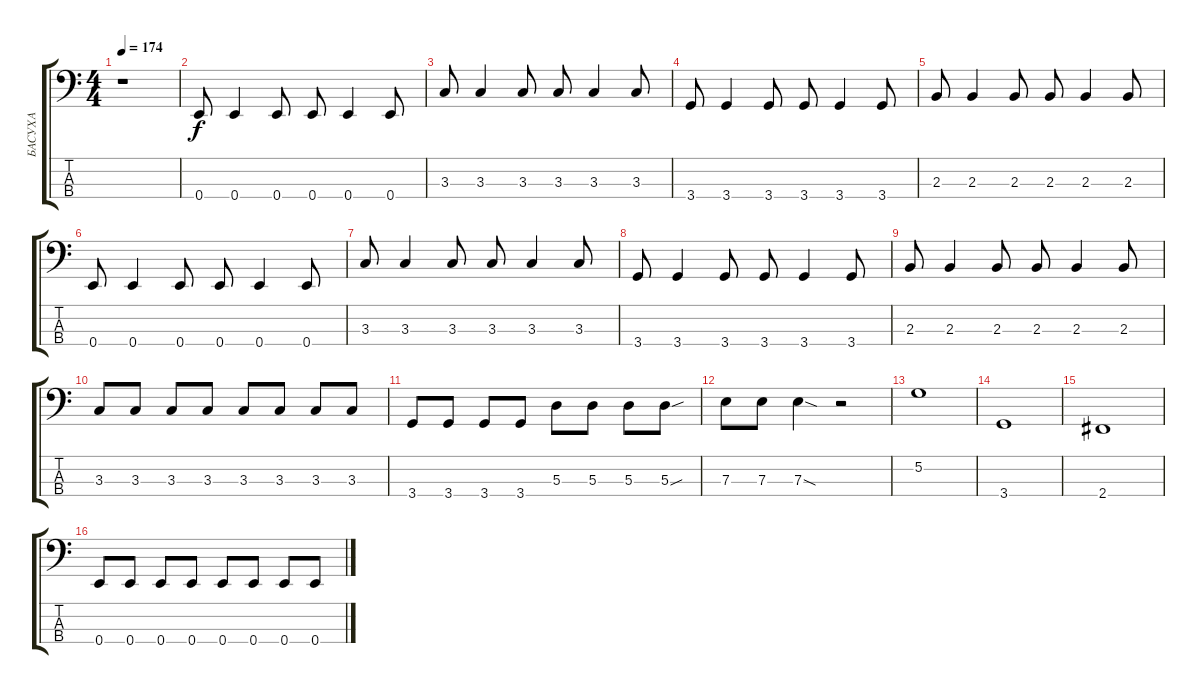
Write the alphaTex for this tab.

\track ("БАСУХА" "БАСУХА") {instrument electricbasspick}
\staff {score tabs}
\tuning (G2 D2 A1 E1) {hide}
\ts (4 4)
\tempo 174
\clef f4
\ks c
r.1{dy f instrument electricbasspick} |
0.4.8 0.4.4 0.4.8 0.4.8 0.4.4 0.4.8 |
3.3.8 3.3.4 3.3.8 3.3.8 3.3.4 3.3.8 |
3.4.8 3.4.4 3.4.8 3.4.8 3.4.4 3.4.8 |
2.3.8 2.3.4 2.3.8 2.3.8 2.3.4 2.3.8 |
0.4.8 0.4.4 0.4.8 0.4.8 0.4.4 0.4.8 |
3.3.8 3.3.4 3.3.8 3.3.8 3.3.4 3.3.8 |
3.4.8 3.4.4 3.4.8 3.4.8 3.4.4 3.4.8 |
2.3.8 2.3.4 2.3.8 2.3.8 2.3.4 2.3.8 |
3.3.8 3.3.8 3.3.8 3.3.8 3.3.8 3.3.8 3.3.8 3.3.8 |
3.4.8 3.4.8 3.4.8 3.4.8 5.3.8 5.3.8 5.3.8 5.3{sou}.8 |
7.3.8 7.3.8 7.3{sod}.4 r.2 |
5.2.1 |
3.4.1 |
2.4.1 |
0.4.8 0.4.8 0.4.8 0.4.8 0.4.8 0.4.8 0.4.8 0.4.8
